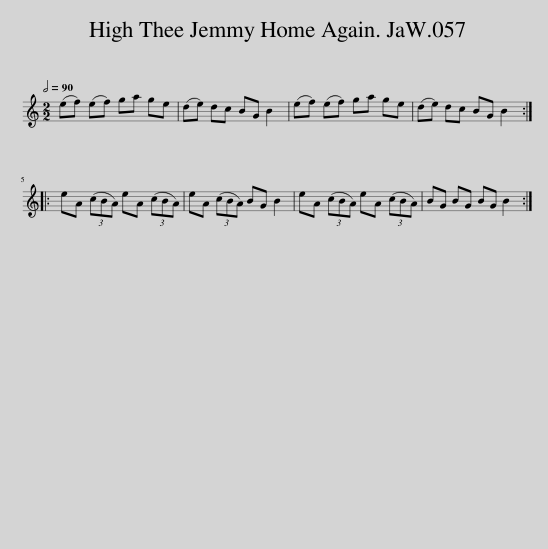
X:1
L:1/8
Q:1/2=90
M:2/2
I:linebreak $
K:C
V:1 treble
V:1
 (ef) (ef) ga ge | (de) dc BG B2 | (ef) (ef) ga ge | (de) dc BG B2 ::$ eA (3(cBA) eA (3(cBA) | %5
 eA (3(cBA) BG B2 | eA (3(cBA) eA (3(cBA) | BG BG BG B2 :| %8
